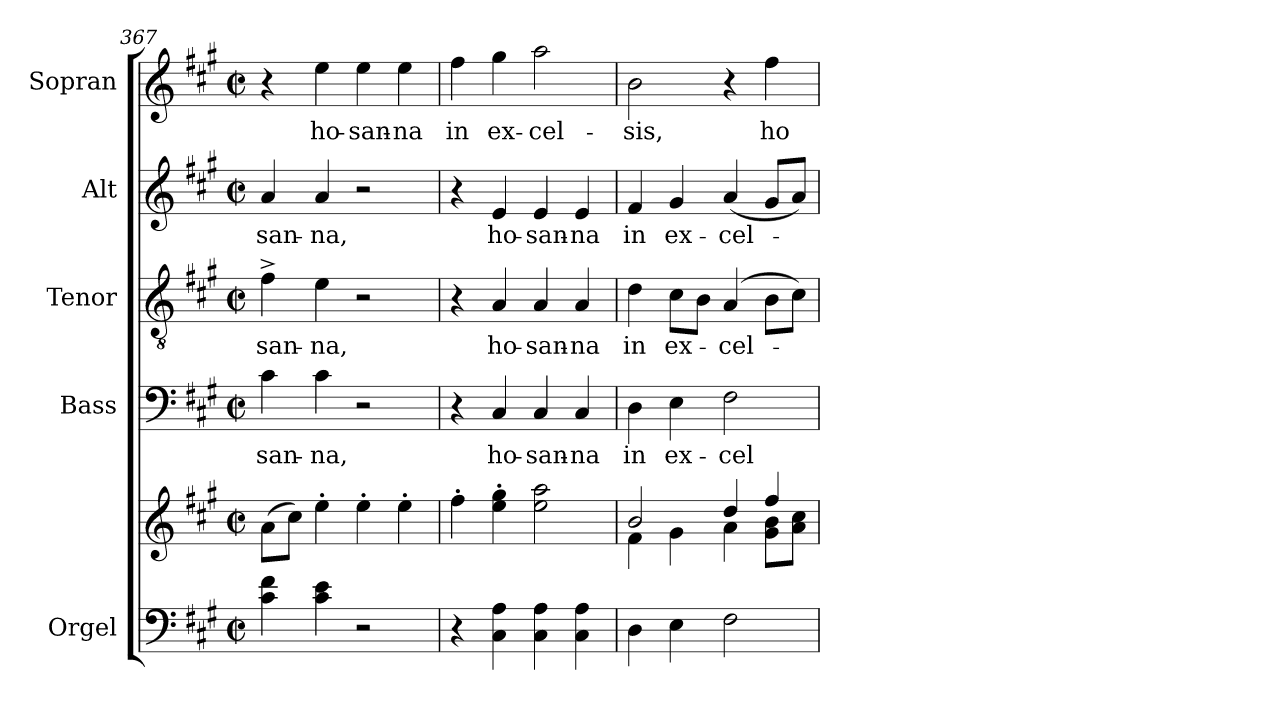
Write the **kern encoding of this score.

**kern	**kern	**kern	**text	**kern	**text	**kern	**text	**kern	**text
*part5	*part5	*part4	*part4	*part3	*part3	*part2	*part2	*part1	*part1
*staff6	*staff5	*staff4	*staff4	*staff3	*staff3	*staff2	*staff2	*staff1	*staff1
*I"Orgel	*	*I"Bass	*	*I"Tenor	*	*I"Alt	*	*I"Sopran	*
*I'Org.	*	*I'B.	*	*I'T.	*	*I'A.	*	*I'S.	*
*clefF4	*clefG2	*clefF4	*	*clefGv2	*	*clefG2	*	*clefG2	*
*k[f#c#g#]	*k[f#c#g#]	*k[f#c#g#]	*	*k[f#c#g#]	*	*k[f#c#g#]	*	*k[f#c#g#]	*
*A:	*A:	*A:	*	*A:	*	*A:	*	*A:	*
*M2/2	*M2/2	*M2/2	*	*M2/2	*	*M2/2	*	*M2/2	*
*met(c|)	*met(c|)	*met(c|)	*	*met(c|)	*	*met(c|)	*	*met(c|)	*
=367	=367	=367	=367	=367	=367	=367	=367	=367	=367
!	!	!	!LO:LY:b	!	!LO:LY:b	!	!LO:LY:b	!	!
4c#\ 4f#\	(>8a\L	4c#\	-san-	4f#^>\	-san-	4a/	-san-	4r	.
.	8cc#\J)	.	.	.	.	.	.	.	.
!	!	!	!LO:LY:b	!	!LO:LY:b	!	!LO:LY:b	!	!LO:LY:b
4c#\ 4e\	4ee'>\	4c#\	-na,	4e\	-na,	4a/	-na,	4ee\	ho-
!	!	!	!	!	!	!	!	!	!LO:LY:b
2r	4ee'>\	2r	.	2r	.	2r	.	4ee\	-san-
!	!	!	!	!	!	!	!	!	!LO:LY:b
.	4ee'>\	.	.	.	.	.	.	4ee\	-na
!!LO:LB:g=z
=368	=368	=368	=368	=368	=368	=368	=368	=368	=368
!	!	!	!	!	!	!	!	!	!LO:LY:b
4r	4ff#'>\	4r	.	4r	.	4r	.	4ff#\	in
!	!	!	!LO:LY:b	!	!LO:LY:b	!	!LO:LY:b	!	!LO:LY:b
4C#\ 4A\	4ee\'> 4gg#\'>	4C#/	ho-	4A/	ho-	4e/	ho-	4gg#\	ex-
!	!	!	!LO:LY:b	!	!LO:LY:b	!	!LO:LY:b	!	!LO:LY:b
4C#\ 4A\	2ee\ 2aa\	4C#/	-san-	4A/	-san-	4e/	-san-	2aa\	-cel-
!	!	!	!LO:LY:b	!	!LO:LY:b	!	!LO:LY:b	!	!
4C#\ 4A\	.	4C#/	-na	4A/	-na	4e/	-na	.	.
=369	=369	=369	=369	=369	=369	=369	=369	=369	=369
*	*^	*	*	*	*	*	*	*	*
!	!	!	!	!LO:LY:b	!	!LO:LY:b	!	!LO:LY:b	!	!LO:LY:b
4D\	2b/	4f#\	4D\	in	4d\	in	4f#/	in	2b\	-sis,
!	!	!	!	!LO:LY:b	!	!LO:LY:b	!	!LO:LY:b	!	!
4E\	.	4g#\	4E\	ex-	8c#\L	ex-	4g#/	ex-	.	.
.	.	.	.	.	8B\J	.	.	.	.	.
!	!	!	!	!LO:LY:b	!	!LO:LY:b	!	!LO:LY:b	!	!
2F#\	4dd/	4a\	2F#\	-cel-	(4A/	-cel-	(<4a/	-cel-	4r	.
!	!	!	!	!	!	!	!	!	!	!LO:LY:b
.	4ff#/	8g#\ 8b\L	.	.	8B\L	.	8g#/L	.	4ff#\	ho-
.	.	8a\ 8cc#\J	.	.	8c#\J)	.	8a/J)	.	.	.
*	*v	*v	*	*	*	*	*	*	*	*
=	=	=	=	=	=	=	=	=	=
*-	*-	*-	*-	*-	*-	*-	*-	*-	*-
